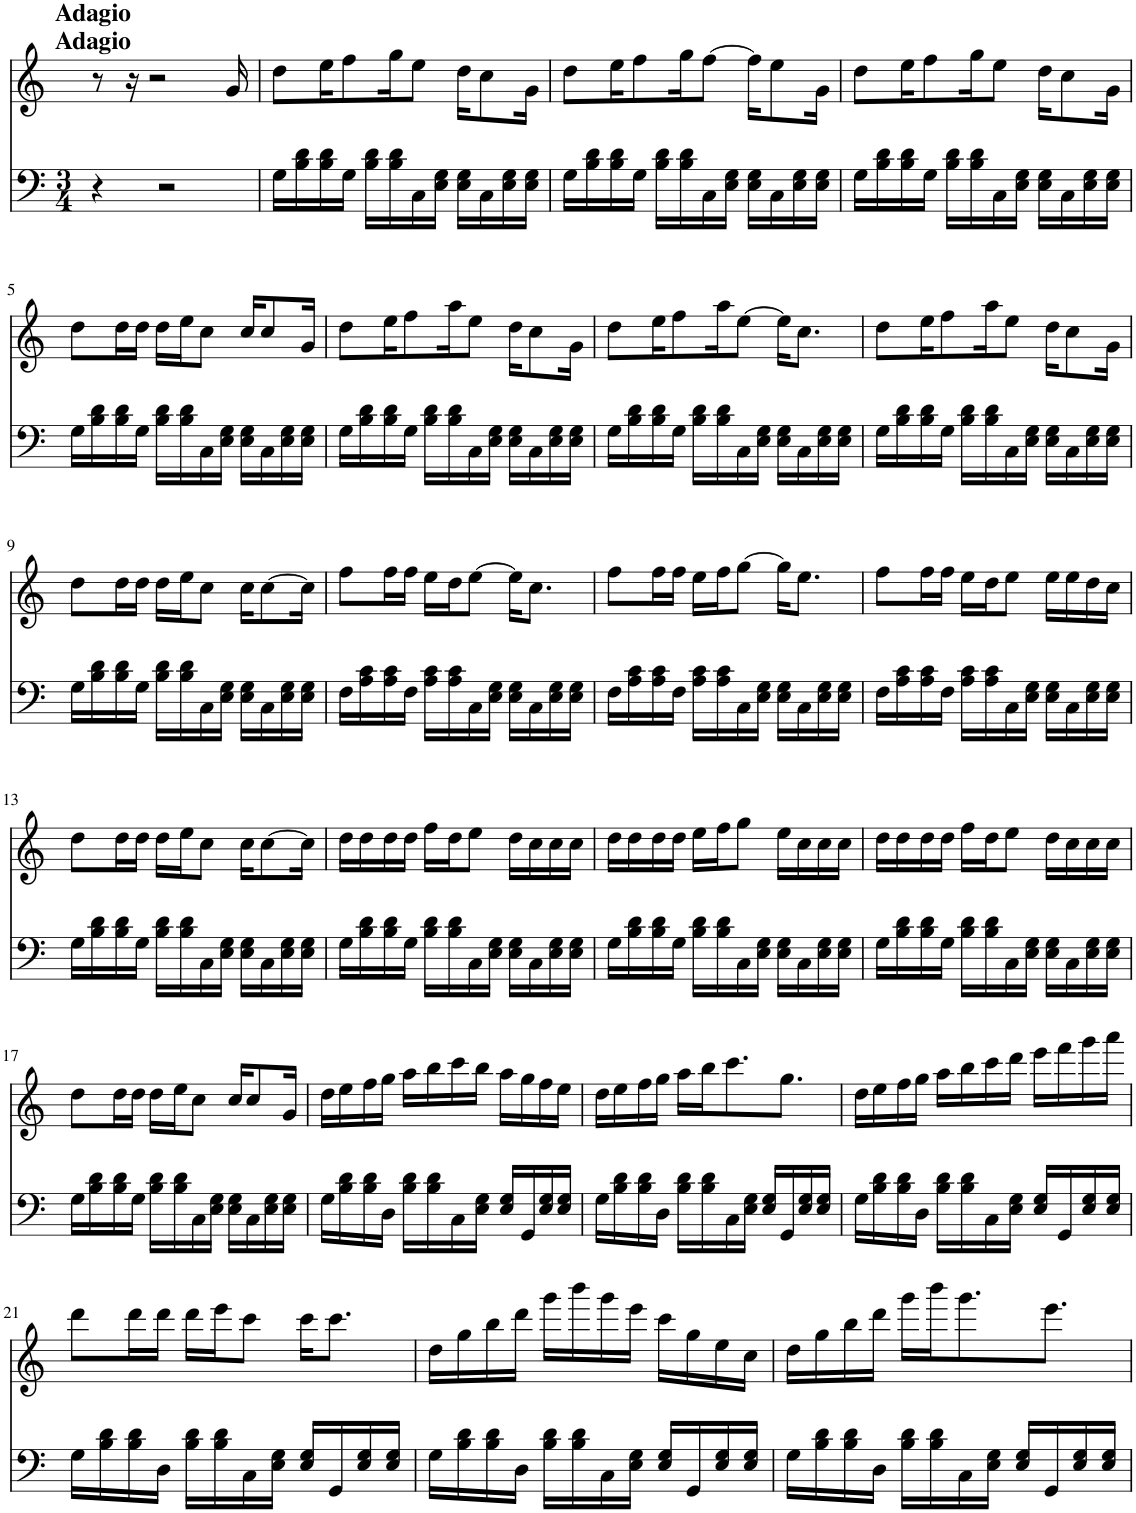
**kern	**kern
*part2	*part1
*staff2	*staff1
*I"Accordion	*I"Accordion
*I'Acc	*I'Acc
*clefF4	*clefG2
*k[]	*k[]
*M3/4	*
=1	=1
!	!LO:TX:a:B:t=Adagio
!	!LO:TX:a:B:t=Adagio
4r	8r
.	16r
.	2r
2r	.
.	16g/
=2	=2
16G\LL	8dd\L
16B\ 16d\	.
16B\ 16d\	16ee\K
16G\JJ	8ff\
16B\ 16d\LL	.
16B\ 16d\	16gg\K
16C\	8ee\J
16E\ 16G\JJ	.
16E\ 16G\LL	16dd\KL
16C\	8cc\
16E\ 16G\	.
16E\ 16G\JJ	16g\Jk
=3	=3
16G\LL	8dd\L
16B\ 16d\	.
16B\ 16d\	16ee\K
16G\JJ	8ff\
16B\ 16d\LL	.
16B\ 16d\	16gg\K
16C\	[8ff\J
16E\ 16G\JJ	.
16E\ 16G\LL	16ff\KL]
16C\	8ee\
16E\ 16G\	.
16E\ 16G\JJ	16g\Jk
=4	=4
16G\LL	8dd\L
16B\ 16d\	.
16B\ 16d\	16ee\K
16G\JJ	8ff\
16B\ 16d\LL	.
16B\ 16d\	16gg\K
16C\	8ee\J
16E\ 16G\JJ	.
16E\ 16G\LL	16dd\KL
16C\	8cc\
16E\ 16G\	.
16E\ 16G\JJ	16g\Jk
!!LO:LB:g=z
=5	=5
16G\LL	8dd\L
16B\ 16d\	.
16B\ 16d\	16dd\L
16G\JJ	16dd\JJ
16B\ 16d\LL	16dd\LL
16B\ 16d\	16ee\J
16C\	8cc\J
16E\ 16G\JJ	.
16E\ 16G\LL	16cc/KL
16C\	8cc/
16E\ 16G\	.
16E\ 16G\JJ	16g/Jk
=6	=6
16G\LL	8dd\L
16B\ 16d\	.
16B\ 16d\	16ee\K
16G\JJ	8ff\
16B\ 16d\LL	.
16B\ 16d\	16aa\K
16C\	8ee\J
16E\ 16G\JJ	.
16E\ 16G\LL	16dd\KL
16C\	8cc\
16E\ 16G\	.
16E\ 16G\JJ	16g\Jk
=7	=7
16G\LL	8dd\L
16B\ 16d\	.
16B\ 16d\	16ee\K
16G\JJ	8ff\
16B\ 16d\LL	.
16B\ 16d\	16aa\K
16C\	[8ee\J
16E\ 16G\JJ	.
16E\ 16G\LL	16ee\KL]
16C\	8.cc\J
16E\ 16G\	.
16E\ 16G\JJ	.
=8	=8
16G\LL	8dd\L
16B\ 16d\	.
16B\ 16d\	16ee\K
16G\JJ	8ff\
16B\ 16d\LL	.
16B\ 16d\	16aa\K
16C\	8ee\J
16E\ 16G\JJ	.
16E\ 16G\LL	16dd\KL
16C\	8cc\
16E\ 16G\	.
16E\ 16G\JJ	16g\Jk
!!LO:LB:g=z
=9	=9
16G\LL	8dd\L
16B\ 16d\	.
16B\ 16d\	16dd\L
16G\JJ	16dd\JJ
16B\ 16d\LL	16dd\LL
16B\ 16d\	16ee\J
16C\	8cc\J
16E\ 16G\JJ	.
16E\ 16G\LL	16cc\KL
16C\	[8cc\
16E\ 16G\	.
16E\ 16G\JJ	16cc\Jk]
=10	=10
16F\LL	8ff\L
16A\ 16c\	.
16A\ 16c\	16ff\L
16F\JJ	16ff\JJ
16A\ 16c\LL	16ee\LL
16A\ 16c\	16dd\J
16C\	[8ee\J
16E\ 16G\JJ	.
16E\ 16G\LL	16ee\KL]
16C\	8.cc\J
16E\ 16G\	.
16E\ 16G\JJ	.
=11	=11
16F\LL	8ff\L
16A\ 16c\	.
16A\ 16c\	16ff\L
16F\JJ	16ff\JJ
16A\ 16c\LL	16ee\LL
16A\ 16c\	16ff\J
16C\	[8gg\J
16E\ 16G\JJ	.
16E\ 16G\LL	16gg\KL]
16C\	8.ee\J
16E\ 16G\	.
16E\ 16G\JJ	.
=12	=12
16F\LL	8ff\L
16A\ 16c\	.
16A\ 16c\	16ff\L
16F\JJ	16ff\JJ
16A\ 16c\LL	16ee\LL
16A\ 16c\	16dd\J
16C\	8ee\J
16E\ 16G\JJ	.
16E\ 16G\LL	16ee\LL
16C\	16ee\
16E\ 16G\	16dd\
16E\ 16G\JJ	16cc\JJ
!!LO:LB:g=z
=13	=13
16G\LL	8dd\L
16B\ 16d\	.
16B\ 16d\	16dd\L
16G\JJ	16dd\JJ
16B\ 16d\LL	16dd\LL
16B\ 16d\	16ee\J
16C\	8cc\J
16E\ 16G\JJ	.
16E\ 16G\LL	16cc\KL
16C\	[8cc\
16E\ 16G\	.
16E\ 16G\JJ	16cc\Jk]
=14	=14
16G\LL	16dd\LL
16B\ 16d\	16dd\
16B\ 16d\	16dd\
16G\JJ	16dd\JJ
16B\ 16d\LL	16ff\LL
16B\ 16d\	16dd\J
16C\	8ee\J
16E\ 16G\JJ	.
16E\ 16G\LL	16dd\LL
16C\	16cc\
16E\ 16G\	16cc\
16E\ 16G\JJ	16cc\JJ
=15	=15
16G\LL	16dd\LL
16B\ 16d\	16dd\
16B\ 16d\	16dd\
16G\JJ	16dd\JJ
16B\ 16d\LL	16ee\LL
16B\ 16d\	16ff\J
16C\	8gg\J
16E\ 16G\JJ	.
16E\ 16G\LL	16ee\LL
16C\	16cc\
16E\ 16G\	16cc\
16E\ 16G\JJ	16cc\JJ
=16	=16
16G\LL	16dd\LL
16B\ 16d\	16dd\
16B\ 16d\	16dd\
16G\JJ	16dd\JJ
16B\ 16d\LL	16ff\LL
16B\ 16d\	16dd\J
16C\	8ee\J
16E\ 16G\JJ	.
16E\ 16G\LL	16dd\LL
16C\	16cc\
16E\ 16G\	16cc\
16E\ 16G\JJ	16cc\JJ
!!LO:LB:g=z
=17	=17
16G\LL	8dd\L
16B\ 16d\	.
16B\ 16d\	16dd\L
16G\JJ	16dd\JJ
16B\ 16d\LL	16dd\LL
16B\ 16d\	16ee\J
16C\	8cc\J
16E\ 16G\JJ	.
16E\ 16G\LL	16cc/KL
16C\	8cc/
16E\ 16G\	.
16E\ 16G\JJ	16g/Jk
=18	=18
16G\LL	16dd\LL
16B\ 16d\	16ee\
16B\ 16d\	16ff\
16D\JJ	16gg\JJ
16B\ 16d\LL	16aa\LL
16B\ 16d\	16bb\
16C\	16ccc\
16E\ 16G\JJ	16bb\JJ
16E/ 16G/LL	16aa\LL
16GG/	16gg\
16E/ 16G/	16ff\
16E/ 16G/JJ	16ee\JJ
=19	=19
16G\LL	16dd\LL
16B\ 16d\	16ee\
16B\ 16d\	16ff\
16D\JJ	16gg\JJ
16B\ 16d\LL	16aa\LL
16B\ 16d\	16bb\J
16C\	8.ccc\
16E\ 16G\JJ	.
16E/ 16G/LL	.
16GG/	8.gg\J
16E/ 16G/	.
16E/ 16G/JJ	.
=20	=20
16G\LL	16dd\LL
16B\ 16d\	16ee\
16B\ 16d\	16ff\
16D\JJ	16gg\JJ
16B\ 16d\LL	16aa\LL
16B\ 16d\	16bb\
16C\	16ccc\
16E\ 16G\JJ	16ddd\JJ
16E/ 16G/LL	16eee\LL
16GG/	16fff\
16E/ 16G/	16ggg\
16E/ 16G/JJ	16aaa\JJ
!!LO:LB:g=z
=21	=21
16G\LL	8ddd\L
16B\ 16d\	.
16B\ 16d\	16ddd\L
16D\JJ	16ddd\JJ
16B\ 16d\LL	16ddd\LL
16B\ 16d\	16eee\J
16C\	8ccc\J
16E\ 16G\JJ	.
16E/ 16G/LL	16ccc\KL
16GG/	8.ccc\J
16E/ 16G/	.
16E/ 16G/JJ	.
=22	=22
16G\LL	16dd\LL
16B\ 16d\	16gg\
16B\ 16d\	16bb\
16D\JJ	16ddd\JJ
16B\ 16d\LL	16ggg\LL
16B\ 16d\	16bbb\
16C\	16ggg\
16E\ 16G\JJ	16eee\JJ
16E/ 16G/LL	16ccc\LL
16GG/	16gg\
16E/ 16G/	16ee\
16E/ 16G/JJ	16cc\JJ
=23	=23
16G\LL	16dd\LL
16B\ 16d\	16gg\
16B\ 16d\	16bb\
16D\JJ	16ddd\JJ
16B\ 16d\LL	16ggg\LL
16B\ 16d\	16bbb\J
16C\	8.ggg\
16E\ 16G\JJ	.
16E/ 16G/LL	.
16GG/	8.eee\J
16E/ 16G/	.
16E/ 16G/JJ	.
=	=
*-	*-
